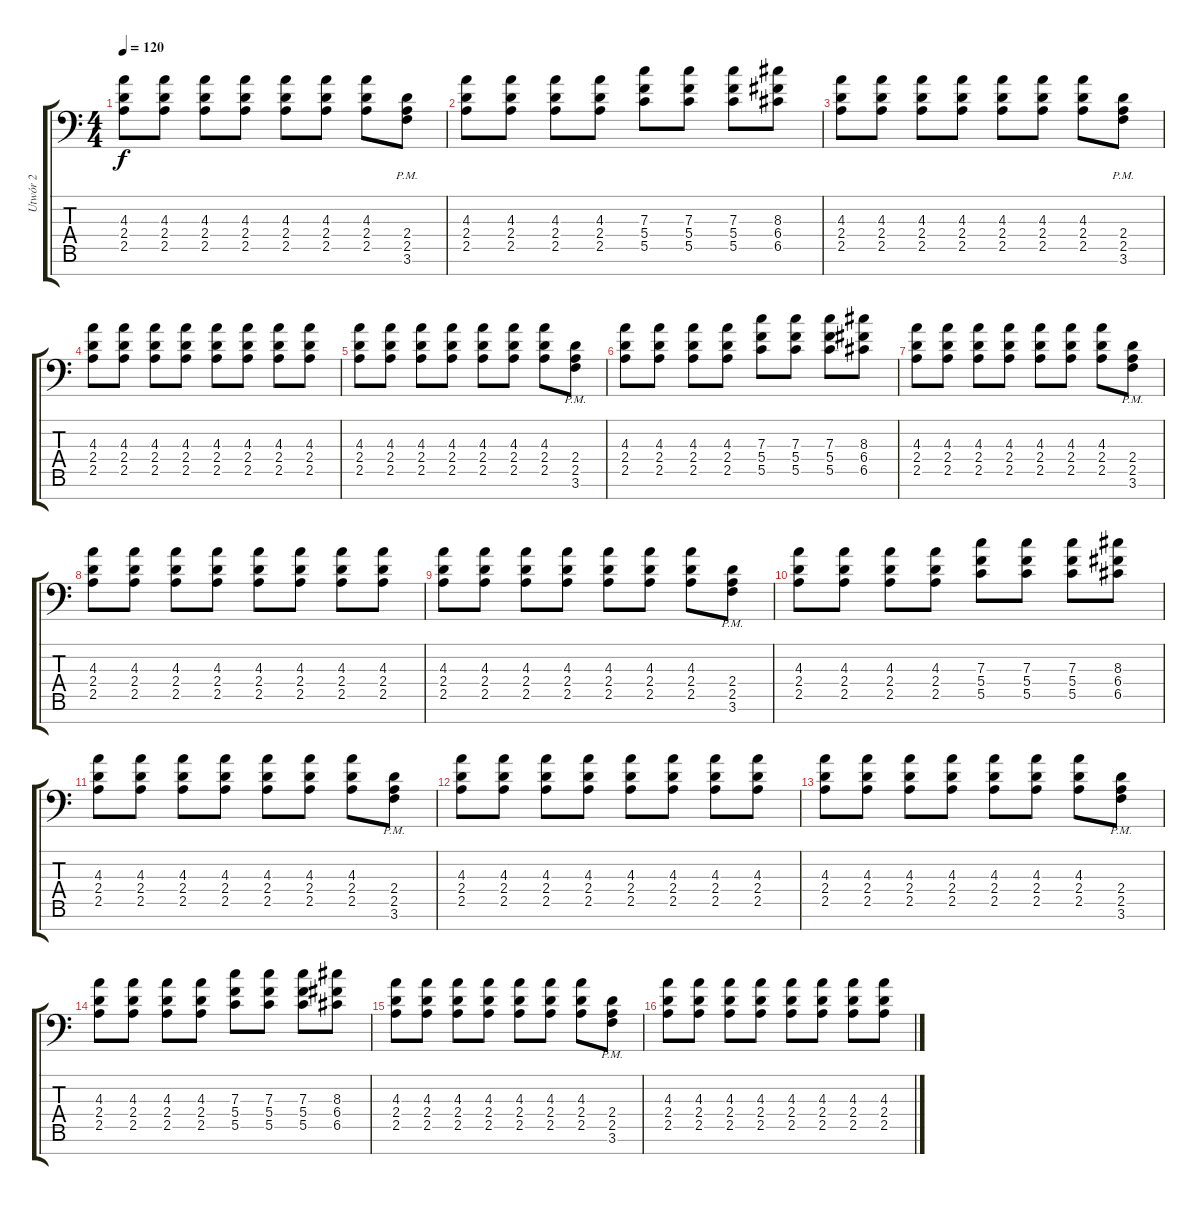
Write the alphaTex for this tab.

\track ("Utwór 2" "Utwór 2") {mute instrument distortionguitar}
\staff {score tabs}
\tuning (D4 A3 F3 C3 G2 D2 A1) {hide}
\ts (4 4)
\tempo 120
\clef f4
\ks c
(4.3 2.4 2.5).8{dy f} (4.3 2.4 2.5).8 (4.3 2.4 2.5).8 (4.3 2.4 2.5).8 (4.3 2.4 2.5).8 (4.3 2.4 2.5).8 (4.3 2.4 2.5).8 (2.4 2.5 3.6{pm}).8 |
(4.3 2.4 2.5).8 (4.3 2.4 2.5).8 (4.3 2.4 2.5).8 (4.3 2.4 2.5).8 (7.3 5.4 5.5).8 (7.3 5.4 5.5).8 (7.3 5.4 5.5).8 (8.3 6.4 6.5).8 |
(4.3 2.4 2.5).8 (4.3 2.4 2.5).8 (4.3 2.4 2.5).8 (4.3 2.4 2.5).8 (4.3 2.4 2.5).8 (4.3 2.4 2.5).8 (4.3 2.4 2.5).8 (2.4 2.5 3.6{pm}).8 |
(4.3 2.4 2.5).8 (4.3 2.4 2.5).8 (4.3 2.4 2.5).8 (4.3 2.4 2.5).8 (4.3 2.4 2.5).8 (4.3 2.4 2.5).8 (4.3 2.4 2.5).8 (4.3 2.4 2.5).8 |
(4.3 2.4 2.5).8 (4.3 2.4 2.5).8 (4.3 2.4 2.5).8 (4.3 2.4 2.5).8 (4.3 2.4 2.5).8 (4.3 2.4 2.5).8 (4.3 2.4 2.5).8 (2.4 2.5 3.6{pm}).8 |
(4.3 2.4 2.5).8 (4.3 2.4 2.5).8 (4.3 2.4 2.5).8 (4.3 2.4 2.5).8 (7.3 5.4 5.5).8 (7.3 5.4 5.5).8 (7.3 5.4 5.5).8 (8.3 6.4 6.5).8 |
(4.3 2.4 2.5).8 (4.3 2.4 2.5).8 (4.3 2.4 2.5).8 (4.3 2.4 2.5).8 (4.3 2.4 2.5).8 (4.3 2.4 2.5).8 (4.3 2.4 2.5).8 (2.4 2.5 3.6{pm}).8 |
(4.3 2.4 2.5).8 (4.3 2.4 2.5).8 (4.3 2.4 2.5).8 (4.3 2.4 2.5).8 (4.3 2.4 2.5).8 (4.3 2.4 2.5).8 (4.3 2.4 2.5).8 (4.3 2.4 2.5).8 |
(4.3 2.4 2.5).8 (4.3 2.4 2.5).8 (4.3 2.4 2.5).8 (4.3 2.4 2.5).8 (4.3 2.4 2.5).8 (4.3 2.4 2.5).8 (4.3 2.4 2.5).8 (2.4 2.5 3.6{pm}).8 |
(4.3 2.4 2.5).8 (4.3 2.4 2.5).8 (4.3 2.4 2.5).8 (4.3 2.4 2.5).8 (7.3 5.4 5.5).8 (7.3 5.4 5.5).8 (7.3 5.4 5.5).8 (8.3 6.4 6.5).8 |
(4.3 2.4 2.5).8 (4.3 2.4 2.5).8 (4.3 2.4 2.5).8 (4.3 2.4 2.5).8 (4.3 2.4 2.5).8 (4.3 2.4 2.5).8 (4.3 2.4 2.5).8 (2.4 2.5 3.6{pm}).8 |
(4.3 2.4 2.5).8 (4.3 2.4 2.5).8 (4.3 2.4 2.5).8 (4.3 2.4 2.5).8 (4.3 2.4 2.5).8 (4.3 2.4 2.5).8 (4.3 2.4 2.5).8 (4.3 2.4 2.5).8 |
(4.3 2.4 2.5).8 (4.3 2.4 2.5).8 (4.3 2.4 2.5).8 (4.3 2.4 2.5).8 (4.3 2.4 2.5).8 (4.3 2.4 2.5).8 (4.3 2.4 2.5).8 (2.4 2.5 3.6{pm}).8 |
(4.3 2.4 2.5).8 (4.3 2.4 2.5).8 (4.3 2.4 2.5).8 (4.3 2.4 2.5).8 (7.3 5.4 5.5).8 (7.3 5.4 5.5).8 (7.3 5.4 5.5).8 (8.3 6.4 6.5).8 |
(4.3 2.4 2.5).8 (4.3 2.4 2.5).8 (4.3 2.4 2.5).8 (4.3 2.4 2.5).8 (4.3 2.4 2.5).8 (4.3 2.4 2.5).8 (4.3 2.4 2.5).8 (2.4 2.5 3.6{pm}).8 |
(4.3 2.4 2.5).8 (4.3 2.4 2.5).8 (4.3 2.4 2.5).8 (4.3 2.4 2.5).8 (4.3 2.4 2.5).8 (4.3 2.4 2.5).8 (4.3 2.4 2.5).8 (4.3 2.4 2.5).8
